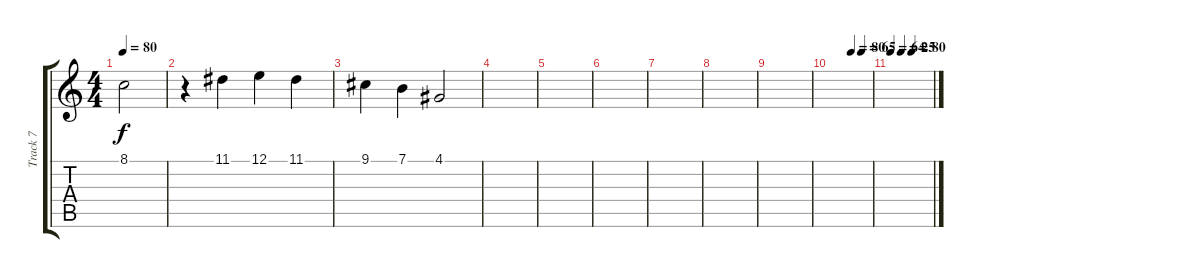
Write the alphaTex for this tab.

\track ("Track 7" "Track 7") {instrument synthstrings1}
\staff {score tabs}
\tuning (E4 B3 G3 D3 A2 E2) {hide}
\ts (4 4)
\tempo 80
\clef g2
\ks c
8.1{t}.2{dy f} |
r.4 11.1.4 12.1.4 11.1.4 |
9.1.4 7.1.4 4.1.2 |
|
|
|
|
|
|
\tempo (80 0.5)
\tempo (65 0.75)
|
\tempo 64
\tempo (25 0.25)
\tempo (80 0.5)
